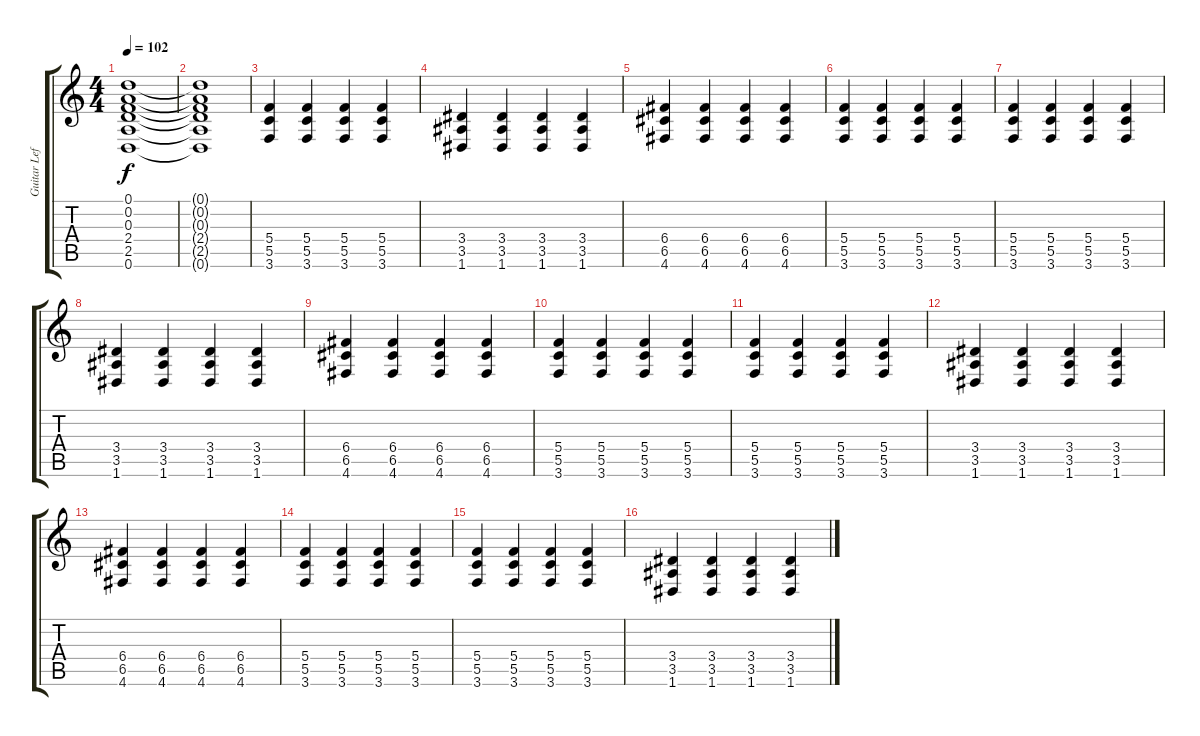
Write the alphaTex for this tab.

\track ("Guitar Left" "Guitar Lef") {instrument electricguitarjazz}
\staff {score tabs}
\tuning (D4 A3 F3 C3 G2 D2) {hide}
\ts (4 4)
\tempo 102
\clef g2
\ks c
(0.1 0.2 0.3 2.4 2.5 0.6).1{dy f} |
(0.1{t} 0.2{t} 0.3{t} 2.4{t} 2.5{t} 0.6{t}).1 |
(5.4 5.5 3.6).4 (5.4 5.5 3.6).4 (5.4 5.5 3.6).4 (5.4 5.5 3.6).4 |
(3.4 3.5 1.6).4 (3.4 3.5 1.6).4 (3.4 3.5 1.6).4 (3.4 3.5 1.6).4 |
(6.4 6.5 4.6).4 (6.4 6.5 4.6).4 (6.4 6.5 4.6).4 (6.4 6.5 4.6).4 |
(5.4 5.5 3.6).4 (5.4 5.5 3.6).4 (5.4 5.5 3.6).4 (5.4 5.5 3.6).4 |
(5.4 5.5 3.6).4 (5.4 5.5 3.6).4 (5.4 5.5 3.6).4 (5.4 5.5 3.6).4 |
(3.4 3.5 1.6).4 (3.4 3.5 1.6).4 (3.4 3.5 1.6).4 (3.4 3.5 1.6).4 |
(6.4 6.5 4.6).4 (6.4 6.5 4.6).4 (6.4 6.5 4.6).4 (6.4 6.5 4.6).4 |
(5.4 5.5 3.6).4 (5.4 5.5 3.6).4 (5.4 5.5 3.6).4 (5.4 5.5 3.6).4 |
(5.4 5.5 3.6).4 (5.4 5.5 3.6).4 (5.4 5.5 3.6).4 (5.4 5.5 3.6).4 |
(3.4 3.5 1.6).4 (3.4 3.5 1.6).4 (3.4 3.5 1.6).4 (3.4 3.5 1.6).4 |
(6.4 6.5 4.6).4 (6.4 6.5 4.6).4 (6.4 6.5 4.6).4 (6.4 6.5 4.6).4 |
(5.4 5.5 3.6).4 (5.4 5.5 3.6).4 (5.4 5.5 3.6).4 (5.4 5.5 3.6).4 |
(5.4 5.5 3.6).4 (5.4 5.5 3.6).4 (5.4 5.5 3.6).4 (5.4 5.5 3.6).4 |
(3.4 3.5 1.6).4 (3.4 3.5 1.6).4 (3.4 3.5 1.6).4 (3.4 3.5 1.6).4
